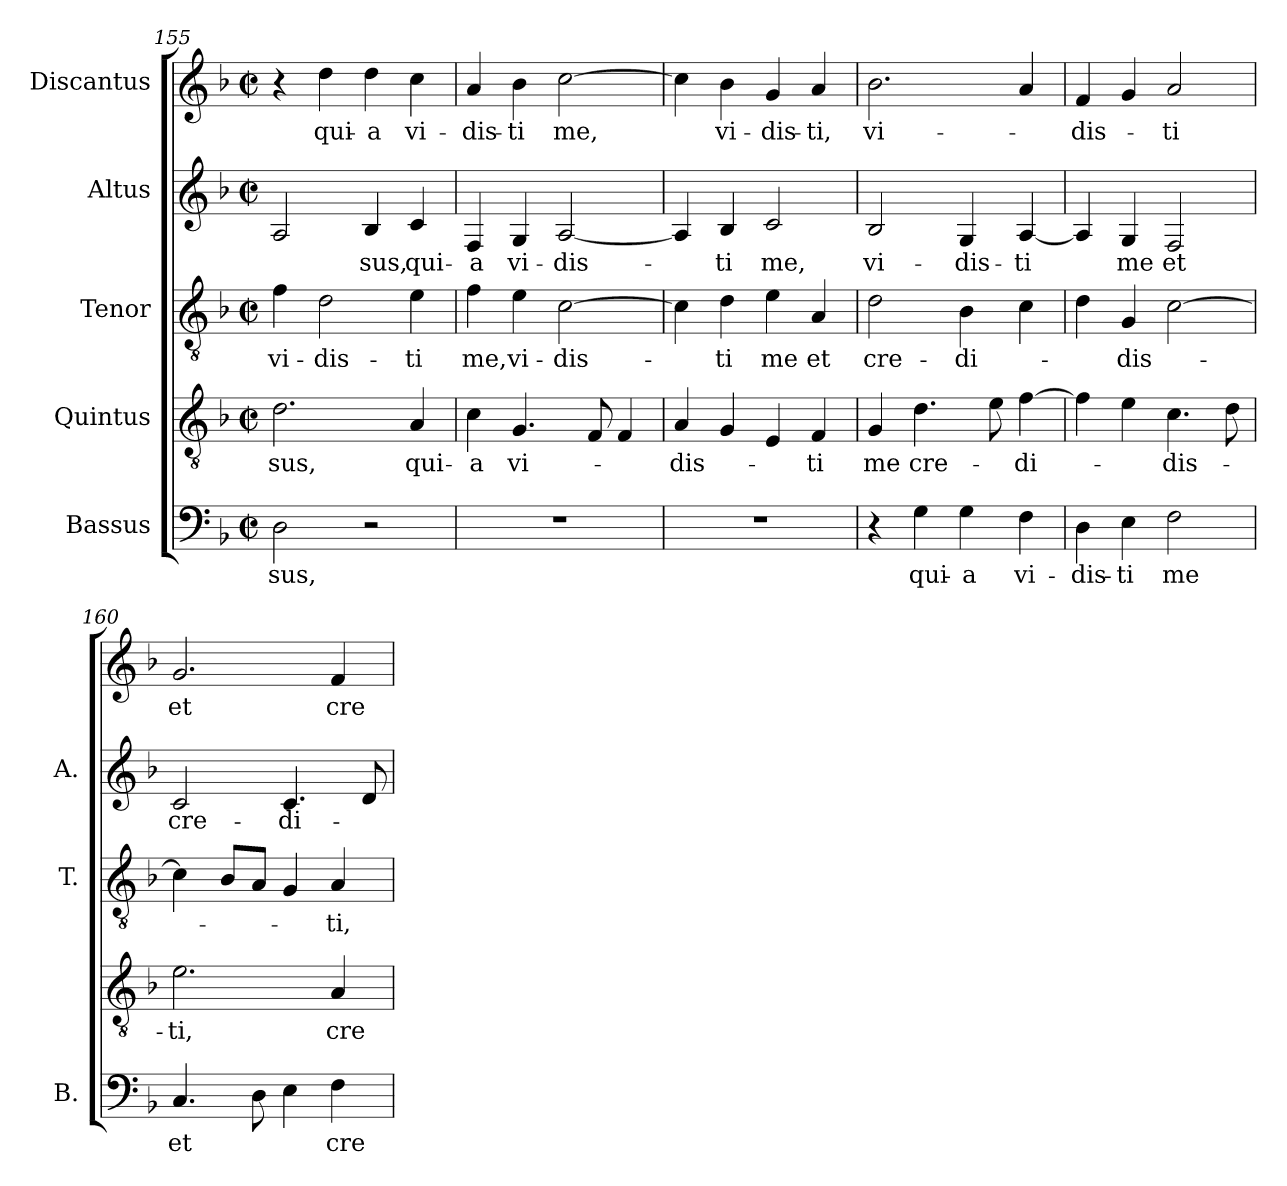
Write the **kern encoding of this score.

**kern	**text	**kern	**text	**kern	**text	**kern	**text	**kern	**text
*part5	*part5	*part4	*part4	*part3	*part3	*part2	*part2	*part1	*part1
*staff5	*staff5	*staff4	*staff4	*staff3	*staff3	*staff2	*staff2	*staff1	*staff1
*I"Bassus	*	*I"Quintus	*	*I"Tenor	*	*I"Altus	*	*I"Discantus	*
*I'B.	*	*	*	*I'T.	*	*I'A.	*	*	*
*clefF4	*	*clefGv2	*	*clefGv2	*	*clefG2	*	*clefG2	*
*	*	*ITrd7c12	*	*ITrd7c12	*	*	*	*	*
*k[b-]	*	*k[b-]	*	*k[b-]	*	*k[b-]	*	*k[b-]	*
*F:	*	*F:	*	*F:	*	*F:	*	*F:	*
*M2/2	*	*M2/2	*	*M2/2	*	*M2/2	*	*M2/2	*
*met(c|)	*	*met(c|)	*	*met(c|)	*	*met(c|)	*	*met(c|)	*
=155	=155	=155	=155	=155	=155	=155	=155	=155	=155
!	!LO:LY:b:color=#000000	!	!	!	!	!	!	!	!
!	!	!	!LO:LY:b:color=#000000	!	!	!	!	!	!
!	!	!	!	!	!LO:LY:b:color=#000000	!	!	!	!
2Di\	-sus,	2.Di\	-sus,	4Fi\	vi-	2Ai/	.	4r	.
!	!	!	!	!	!LO:LY:b:color=#000000	!	!	!	!
!	!	!	!	!	!	!	!	!	!LO:LY:b:color=#000000
.	.	.	.	2Di\	-dis-	.	.	4ddi\	qui-
!	!	!	!	!	!	!	!LO:LY:b:color=#000000	!	!
!	!	!	!	!	!	!	!	!	!LO:LY:b:color=#000000
2r	.	.	.	.	.	4B-i/	-sus,	4ddi\	-a
!	!	!	!LO:LY:b:color=#000000	!	!	!	!	!	!
!	!	!	!	!	!LO:LY:b:color=#000000	!	!	!	!
!	!	!	!	!	!	!	!LO:LY:b:color=#000000	!	!
!	!	!	!	!	!	!	!	!	!LO:LY:b:color=#000000
.	.	4AAi/	qui-	4Ei\	-ti	4ci/	qui-	4cci\	vi-
=156	=156	=156	=156	=156	=156	=156	=156	=156	=156
!	!	!	!LO:LY:b:color=#000000	!	!	!	!	!	!
!	!	!	!	!	!LO:LY:b:color=#000000	!	!	!	!
!	!	!	!	!	!	!	!LO:LY:b:color=#000000	!	!
!	!	!	!	!	!	!	!	!	!LO:LY:b:color=#000000
1r	.	4Ci\	-a	4Fi\	me,	4Fi/	-a	4ai/	-dis-
!	!	!	!LO:LY:b:color=#000000	!	!	!	!	!	!
!	!	!	!	!	!LO:LY:b:color=#000000	!	!	!	!
!	!	!	!	!	!	!	!LO:LY:b:color=#000000	!	!
!	!	!	!	!	!	!	!	!	!LO:LY:b:color=#000000
.	.	4.GGi/	vi-	4Ei\	vi-	4Gi/	vi-	4b-i\	-ti
!	!	!	!	!	!LO:LY:b:color=#000000	!	!	!	!
!	!	!	!	!	!	!	!LO:LY:b:color=#000000	!	!
!	!	!	!	!	!	!	!	!	!LO:LY:b:color=#000000
.	.	.	.	[>2Ci\	-dis-	[<2Ai/	-dis-	[>2cci\	me,
.	.	8FFi/	.	.	.	.	.	.	.
.	.	4FFi/	.	.	.	.	.	.	.
!!LO:LB:g=z
=157	=157	=157	=157	=157	=157	=157	=157	=157	=157
!	!	!	!LO:LY:b:color=#000000	!	!	!	!	!	!
1r	.	4AAi/	-dis-	4Ci\]	.	4Ai/]	.	4cci\]	.
!	!	!	!	!	!LO:LY:b:color=#000000	!	!	!	!
!	!	!	!	!	!	!	!LO:LY:b:color=#000000	!	!
!	!	!	!	!	!	!	!	!	!LO:LY:b:color=#000000
.	.	4GGi/	.	4Di\	-ti	4B-i/	-ti	4b-i\	vi-
!	!	!	!	!	!LO:LY:b:color=#000000	!	!	!	!
!	!	!	!	!	!	!	!LO:LY:b:color=#000000	!	!
!	!	!	!	!	!	!	!	!	!LO:LY:b:color=#000000
.	.	4EEi/	.	4Ei\	me	2ci/	me,	4gi/	-dis-
!	!	!	!LO:LY:b:color=#000000	!	!	!	!	!	!
!	!	!	!	!	!LO:LY:b:color=#000000	!	!	!	!
!	!	!	!	!	!	!	!	!	!LO:LY:b:color=#000000
.	.	4FFi/	-ti	4AAi/	et	.	.	4ai/	-ti,
=158	=158	=158	=158	=158	=158	=158	=158	=158	=158
!	!	!	!LO:LY:b:color=#000000	!	!	!	!	!	!
!	!	!	!	!	!LO:LY:b:color=#000000	!	!	!	!
!	!	!	!	!	!	!	!LO:LY:b:color=#000000	!	!
!	!	!	!	!	!	!	!	!	!LO:LY:b:color=#000000
4r	.	4GGi/	me	2Di\	cre-	2B-i/	vi-	2.b-i\	vi-
!	!LO:LY:b:color=#000000	!	!	!	!	!	!	!	!
!	!	!	!LO:LY:b:color=#000000	!	!	!	!	!	!
4Gi\	qui-	4.Di\	cre-	.	.	.	.	.	.
!	!LO:LY:b:color=#000000	!	!	!	!	!	!	!	!
!	!	!	!	!	!LO:LY:b:color=#000000	!	!	!	!
!	!	!	!	!	!	!	!LO:LY:b:color=#000000	!	!
4Gi\	-a	.	.	4BB-i\	-di-	4Gi/	-dis-	.	.
.	.	8Ei\	.	.	.	.	.	.	.
!	!LO:LY:b:color=#000000	!	!	!	!	!	!	!	!
!	!	!	!LO:LY:b:color=#000000	!	!	!	!	!	!
!	!	!	!	!	!	!	!LO:LY:b:color=#000000	!	!
4Fi\	vi-	[>4Fi\	-di-	4Ci\	.	[<4Ai/	-ti	4ai/	.
=159	=159	=159	=159	=159	=159	=159	=159	=159	=159
!	!LO:LY:b:color=#000000	!	!	!	!	!	!	!	!
!	!	!	!	!	!	!	!	!	!LO:LY:b:color=#000000
4Di\	-dis-	4Fi\]	.	4Di\	.	4Ai/]	.	4fi/	-dis-
!	!LO:LY:b:color=#000000	!	!	!	!	!	!	!	!
!	!	!	!	!	!LO:LY:b:color=#000000	!	!	!	!
!	!	!	!	!	!	!	!LO:LY:b:color=#000000	!	!
4Ei\	-ti	4Ei\	.	4GGi/	-dis-	4Gi/	me	4gi/	.
!	!LO:LY:b:color=#000000	!	!	!	!	!	!	!	!
!	!	!	!LO:LY:b:color=#000000	!	!	!	!	!	!
!	!	!	!	!	!	!	!LO:LY:b:color=#000000	!	!
!	!	!	!	!	!	!	!	!	!LO:LY:b:color=#000000
2Fi\	me	4.Ci\	-dis-	[>2Ci\	.	2Fi/	et	2ai/	-ti
.	.	8Di\	.	.	.	.	.	.	.
=160	=160	=160	=160	=160	=160	=160	=160	=160	=160
!	!LO:LY:b:color=#000000	!	!	!	!	!	!	!	!
!	!	!	!LO:LY:b:color=#000000	!	!	!	!	!	!
!	!	!	!	!	!	!	!LO:LY:b:color=#000000	!	!
!	!	!	!	!	!	!	!	!	!LO:LY:b:color=#000000
4.Ci/	et	2.Ei\	-ti,	4Ci\]	.	2ci/	cre-	2.gi/	et
.	.	.	.	8BB-i/L	.	.	.	.	.
8Di\	.	.	.	8AAi/J	.	.	.	.	.
!	!	!	!	!	!	!	!LO:LY:b:color=#000000	!	!
4Ei\	.	.	.	4GGi/	.	4.ci/	-di-	.	.
!	!LO:LY:b:color=#000000	!	!	!	!	!	!	!	!
!	!	!	!LO:LY:b:color=#000000	!	!	!	!	!	!
!	!	!	!	!	!LO:LY:b:color=#000000	!	!	!	!
!	!	!	!	!	!	!	!	!	!LO:LY:b:color=#000000
4Fi\	cre-	4AAi/	cre-	4AAi/	-ti,	.	.	4fi/	cre-
.	.	.	.	.	.	8di/	.	.	.
=	=	=	=	=	=	=	=	=	=
*-	*-	*-	*-	*-	*-	*-	*-	*-	*-
